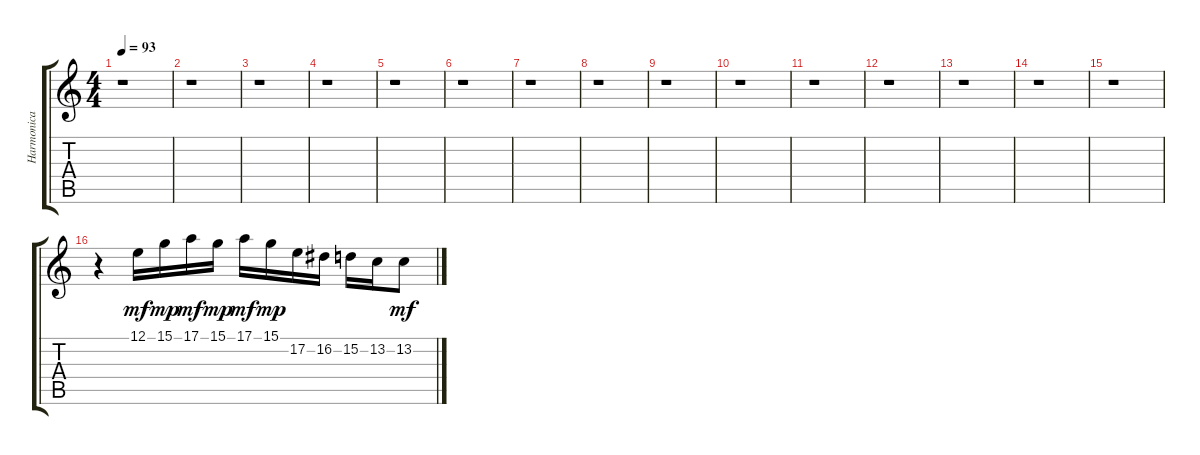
\track ("Harmonica" "Harmonica") {instrument harmonica}
\staff {score tabs}
\tuning (E4 B3 G3 D3 A2 E2) {hide}
\ts (4 4)
\tempo 93
\clef g2
\ks c
r.1{dy mf} |
r.1 |
r.1 |
r.1 |
r.1 |
r.1 |
r.1 |
r.1 |
r.1 |
r.1 |
r.1 |
r.1 |
r.1 |
r.1 |
r.1 |
r.4 12.1.16 15.1.16{dy mp} 17.1.16{dy mf} 15.1.16{dy mp} 17.1.16{dy mf} 15.1.16{dy mp} 17.2.16 16.2.16 15.2.16 13.2.16 13.2.8{dy mf}
